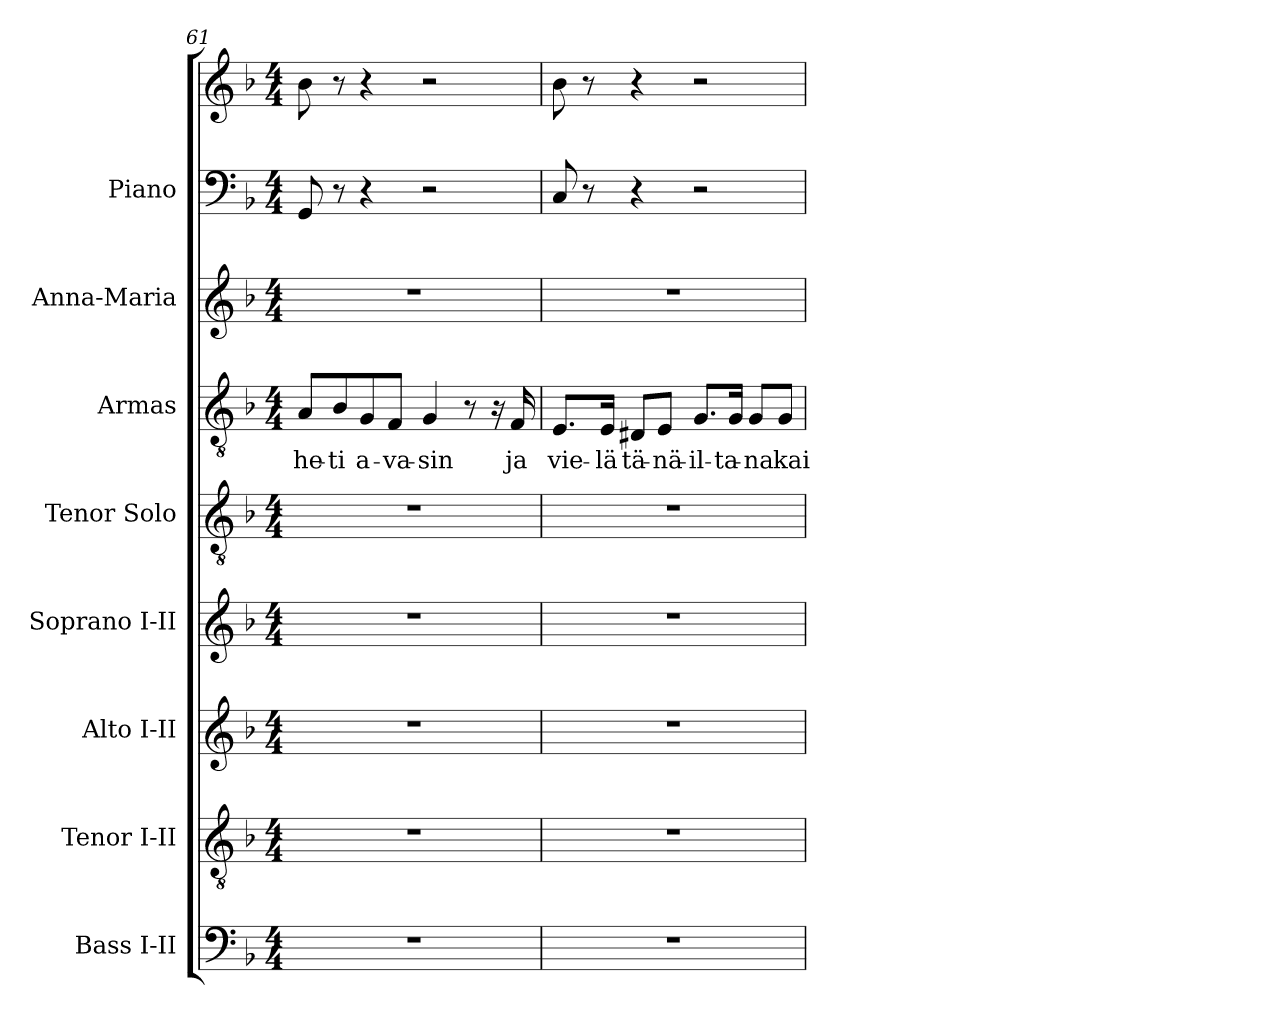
**kern	**kern	**kern	**kern	**kern	**kern	**text	**kern	**kern	**kern
*part8	*part7	*part6	*part5	*part4	*part3	*part3	*part2	*part1	*part1
*staff9	*staff8	*staff7	*staff6	*staff5	*staff4	*staff4	*staff3	*staff2	*staff1
*I"Bass I-II	*I"Tenor I-II	*I"Alto I-II	*I"Soprano I-II	*I"Tenor Solo	*I"Armas	*	*I"Anna-Maria	*I"Piano	*
*I'B.	*I'T.	*I'A.	*I'S.	*I'T. Solo	*I'Armas	*	*I'A-M	*I'Pno.	*
*clefF4	*clefGv2	*clefG2	*clefG2	*clefGv2	*clefGv2	*	*clefG2	*clefF4	*clefG2
*	*ITrd7c12	*	*	*ITrd7c12	*ITrd7c12	*	*	*	*
*k[b-]	*k[b-]	*k[b-]	*k[b-]	*k[b-]	*k[b-]	*	*k[b-]	*k[b-]	*k[b-]
*F:	*F:	*F:	*F:	*F:	*F:	*	*F:	*F:	*F:
*M4/4	*M4/4	*M4/4	*M4/4	*M4/4	*M4/4	*	*M4/4	*M4/4	*M4/4
=61	=61	=61	=61	=61	=61	=61	=61	=61	=61
!	!	!	!	!	!	!LO:LY:b:color=#000000	!	!	!
1r	1r	1r	1r	1r	8AAi/L	he-	1r	8GGi/	8b-i\
!	!	!	!	!	!	!LO:LY:b:color=#000000	!	!	!
.	.	.	.	.	8BB-i/	-ti	.	8r	8r
!	!	!	!	!	!	!LO:LY:b:color=#000000	!	!	!
.	.	.	.	.	8GGi/	a-	.	4r	4r
!	!	!	!	!	!	!LO:LY:b:color=#000000	!	!	!
.	.	.	.	.	8FFi/J	-va-	.	.	.
!	!	!	!	!	!	!LO:LY:b:color=#000000	!	!	!
.	.	.	.	.	4GGi/	-sin	.	2r	2r
.	.	.	.	.	8r	.	.	.	.
.	.	.	.	.	16r	.	.	.	.
!	!	!	!	!	!	!LO:LY:b:color=#000000	!	!	!
.	.	.	.	.	16FFi/	ja	.	.	.
=62	=62	=62	=62	=62	=62	=62	=62	=62	=62
!	!	!	!	!	!	!LO:LY:b:color=#000000	!	!	!
1r	1r	1r	1r	1r	8.EEi/L	vie-	1r	8Ci/	8b-i\
.	.	.	.	.	.	.	.	8r	8r
!	!	!	!	!	!	!LO:LY:b:color=#000000	!	!	!
.	.	.	.	.	16EEi/Jk	-lä	.	.	.
!	!	!	!	!	!	!LO:LY:b:color=#000000	!	!	!
.	.	.	.	.	8DD#Xi/L	tä-	.	4r	4r
!	!	!	!	!	!	!LO:LY:b:color=#000000	!	!	!
.	.	.	.	.	8EEi/J	-nä-	.	.	.
!	!	!	!	!	!	!LO:LY:b:color=#000000	!	!	!
.	.	.	.	.	8.GGi/L	-il-	.	2r	2r
!	!	!	!	!	!	!LO:LY:b:color=#000000	!	!	!
.	.	.	.	.	16GGi/Jk	-ta-	.	.	.
!	!	!	!	!	!	!LO:LY:b:color=#000000	!	!	!
.	.	.	.	.	8GGi/L	-na	.	.	.
!	!	!	!	!	!	!LO:LY:b:color=#000000	!	!	!
.	.	.	.	.	8GGi/J	kai	.	.	.
=	=	=	=	=	=	=	=	=	=
*-	*-	*-	*-	*-	*-	*-	*-	*-	*-
